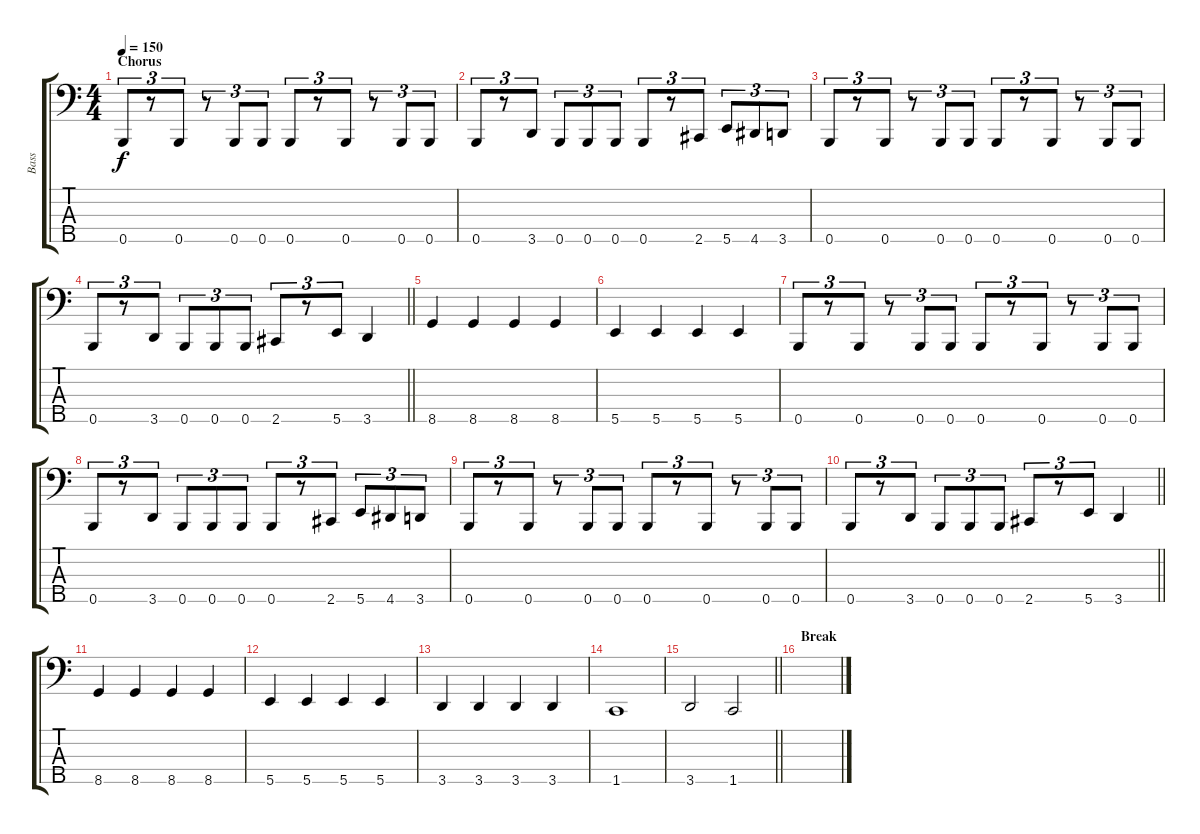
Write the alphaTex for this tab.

\track ("Bass" "Bass") {instrument electricbassfinger}
\staff {score tabs}
\tuning (G2 D2 A1 E1 B0) {hide}
\ts (4 4)
\section ("" "Chorus")
\tempo 150
\clef f4
\ks c
0.5.8{tu (3 2) dy f} r.8{tu (3 2)} 0.5.8{tu (3 2)} r.8{tu (3 2)} 0.5.8{tu (3 2)} 0.5.8{tu (3 2)} 0.5.8{tu (3 2)} r.8{tu (3 2)} 0.5.8{tu (3 2)} r.8{tu (3 2)} 0.5.8{tu (3 2)} 0.5.8{tu (3 2)} |
0.5.8{tu (3 2)} r.8{tu (3 2)} 3.5.8{tu (3 2)} 0.5.8{tu (3 2)} 0.5.8{tu (3 2)} 0.5.8{tu (3 2)} 0.5.8{tu (3 2)} r.8{tu (3 2)} 2.5.8{tu (3 2)} 5.5.8{tu (3 2)} 4.5.8{tu (3 2)} 3.5.8{tu (3 2)} |
0.5.8{tu (3 2)} r.8{tu (3 2)} 0.5.8{tu (3 2)} r.8{tu (3 2)} 0.5.8{tu (3 2)} 0.5.8{tu (3 2)} 0.5.8{tu (3 2)} r.8{tu (3 2)} 0.5.8{tu (3 2)} r.8{tu (3 2)} 0.5.8{tu (3 2)} 0.5.8{tu (3 2)} |
\barLineRight lightlight
0.5.8{tu (3 2)} r.8{tu (3 2)} 3.5.8{tu (3 2)} 0.5.8{tu (3 2)} 0.5.8{tu (3 2)} 0.5.8{tu (3 2)} 2.5.8{tu (3 2)} r.8{tu (3 2)} 5.5.8{tu (3 2)} 3.5.4 |
8.5.4 8.5.4 8.5.4 8.5.4 |
5.5.4 5.5.4 5.5.4 5.5.4 |
0.5.8{tu (3 2)} r.8{tu (3 2)} 0.5.8{tu (3 2)} r.8{tu (3 2)} 0.5.8{tu (3 2)} 0.5.8{tu (3 2)} 0.5.8{tu (3 2)} r.8{tu (3 2)} 0.5.8{tu (3 2)} r.8{tu (3 2)} 0.5.8{tu (3 2)} 0.5.8{tu (3 2)} |
0.5.8{tu (3 2)} r.8{tu (3 2)} 3.5.8{tu (3 2)} 0.5.8{tu (3 2)} 0.5.8{tu (3 2)} 0.5.8{tu (3 2)} 0.5.8{tu (3 2)} r.8{tu (3 2)} 2.5.8{tu (3 2)} 5.5.8{tu (3 2)} 4.5.8{tu (3 2)} 3.5.8{tu (3 2)} |
0.5.8{tu (3 2)} r.8{tu (3 2)} 0.5.8{tu (3 2)} r.8{tu (3 2)} 0.5.8{tu (3 2)} 0.5.8{tu (3 2)} 0.5.8{tu (3 2)} r.8{tu (3 2)} 0.5.8{tu (3 2)} r.8{tu (3 2)} 0.5.8{tu (3 2)} 0.5.8{tu (3 2)} |
\barLineRight lightlight
0.5.8{tu (3 2)} r.8{tu (3 2)} 3.5.8{tu (3 2)} 0.5.8{tu (3 2)} 0.5.8{tu (3 2)} 0.5.8{tu (3 2)} 2.5.8{tu (3 2)} r.8{tu (3 2)} 5.5.8{tu (3 2)} 3.5.4 |
8.5.4 8.5.4 8.5.4 8.5.4 |
5.5.4 5.5.4 5.5.4 5.5.4 |
3.5.4 3.5.4 3.5.4 3.5.4 |
1.5.1 |
\barLineRight lightlight
3.5.2 1.5.2 |
\section ("" "Break")
